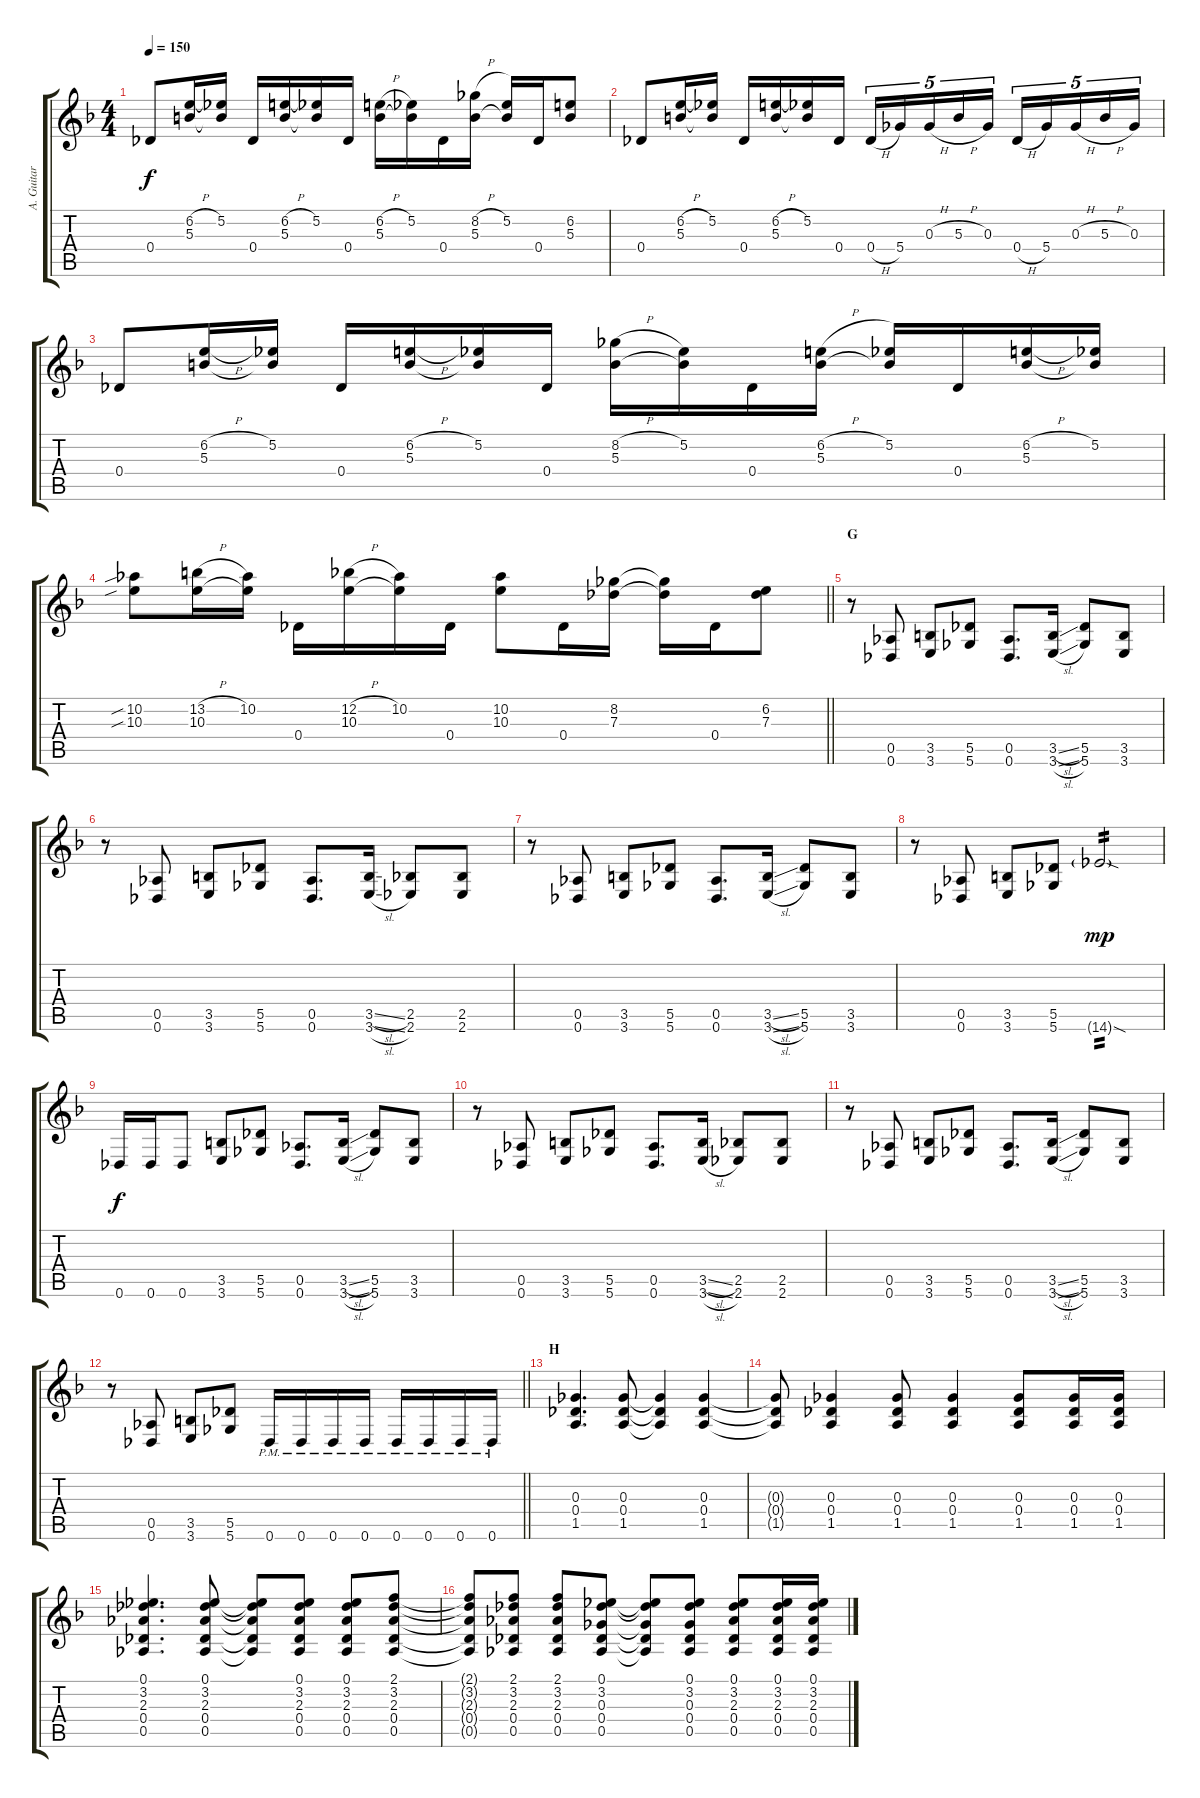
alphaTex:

\track ("A. Guitar" "A. Guitar") {instrument acousticguitarsteel}
\staff {score tabs}
\tuning (Eb4 Bb3 Gb3 Db3 Ab2 Db2) {hide}
\ts (4 4)
\tempo 150
\clef g2
\ks f
0.4.8{dy f} (6.2{h} 5.3).16 (5.2 5.3{t}).16 0.4.16 (6.2{h} 5.3).16 (5.2 5.3{t}).16 0.4.16 (6.2{h} 5.3).16 (5.2 5.3{t}).16 0.4.16 (8.2{h} 5.3).16 (5.2 5.3{t}).16 0.4.16 (6.2 5.3).8 |
0.4.8 (6.2{h} 5.3).16 (5.2 5.3{t}).16 0.4.16 (6.2{h} 5.3).16 (5.2 5.3{t}).16 0.4.16 0.4{h}.16{tu (5 4)} 5.4.16{tu (5 4)} 0.3{h}.16{tu (5 4)} 5.3{h}.16{tu (5 4)} 0.3.16{tu (5 4)} 0.4{h}.16{tu (5 4)} 5.4.16{tu (5 4)} 0.3{h}.16{tu (5 4)} 5.3{h}.16{tu (5 4)} 0.3.16{tu (5 4)} |
0.4.8 (6.2{h} 5.3).16 (5.2 5.3{t}).16 0.4.16 (6.2{h} 5.3).16 (5.2 5.3{t}).16 0.4.16 (8.2{h} 5.3).16 (5.2 5.3{t}).16 0.4.16 (6.2{h} 5.3).16 (5.2 5.3{t}).16 0.4.16 (6.2{h} 5.3).16 (5.2 5.3{t}).16 |
\barLineRight lightlight
(10.2{sib} 10.3{sib}).8 (13.2{h} 10.3).16 (10.2 10.3{t}).16 0.4.16 (12.2{h} 10.3).16 (10.2 10.3{t}).16 0.4.16 (10.2 10.3).8 0.4.16 (8.2 7.3).16 (8.2{t} 7.3{t}).16 0.4.16 (6.2 7.3).8 |
\section ("" "G")
r.8 (0.5 0.6).8 (3.5 3.6).8 (5.5 5.6).8 (0.5 0.6).8{d} (3.5{sl} 3.6{sl}).16 (5.5 5.6).8 (3.5 3.6).8 |
r.8 (0.5 0.6).8 (3.5 3.6).8 (5.5 5.6).8 (0.5 0.6).8{d} (3.5{sl} 3.6{sl}).16 (2.5 2.6).8 (2.5 2.6).8 |
r.8 (0.5 0.6).8 (3.5 3.6).8 (5.5 5.6).8 (0.5 0.6).8{d} (3.5{sl} 3.6{sl}).16 (5.5 5.6).8 (3.5 3.6).8 |
r.8 (0.5 0.6).8 (3.5 3.6).8 (5.5 5.6).8 14.6{sod g}.2{tp 2 dy mp} |
0.6.16{dy f} 0.6.16 0.6.8 (3.5 3.6).8 (5.5 5.6).8 (0.5 0.6).8{d} (3.5{sl} 3.6{sl}).16 (5.5 5.6).8 (3.5 3.6).8 |
r.8 (0.5 0.6).8 (3.5 3.6).8 (5.5 5.6).8 (0.5 0.6).8{d} (3.5{sl} 3.6{sl}).16 (2.5 2.6).8 (2.5 2.6).8 |
r.8 (0.5 0.6).8 (3.5 3.6).8 (5.5 5.6).8 (0.5 0.6).8{d} (3.5{sl} 3.6{sl}).16 (5.5 5.6).8 (3.5 3.6).8 |
\barLineRight lightlight
r.8 (0.5 0.6).8 (3.5 3.6).8 (5.5 5.6).8 0.6{pm}.16 0.6{pm}.16 0.6{pm}.16 0.6{pm}.16 0.6{pm}.16 0.6{pm}.16 0.6{pm}.16 0.6{pm}.16 |
\section ("" "H")
(0.3 0.4 1.5).4{d} (0.3 0.4 1.5).8 (0.3{t} 0.4{t} 1.5{t}).4 (0.3 0.4 1.5).4 |
(0.3{t} 0.4{t} 1.5{t}).8 (0.3 0.4 1.5).4 (0.3 0.4 1.5).8 (0.3 0.4 1.5).4 (0.3 0.4 1.5).8 (0.3 0.4 1.5).16 (0.3 0.4 1.5).16 |
(0.1 3.2 2.3 0.4 0.5).4{d} (0.1 3.2 2.3 0.4 0.5).8 (0.1{t} 3.2{t} 2.3{t} 0.4{t} 0.5{t}).8 (0.1 3.2 2.3 0.4 0.5).8 (0.1 3.2 2.3 0.4 0.5).8 (2.1 3.2 2.3 0.4 0.5).8 |
(2.1{t} 3.2{t} 2.3{t} 0.4{t} 0.5{t}).8 (2.1 3.2 2.3 0.4 0.5).8 (2.1 3.2 2.3 0.4 0.5).8 (0.1 3.2 0.3 0.4 0.5).8 (0.1{t} 3.2{t} 0.3{t} 0.4{t} 0.5{t}).8 (0.1 3.2 0.3 0.4 0.5).8 (0.1 3.2 2.3 0.4 0.5).8 (0.1 3.2 2.3 0.4 0.5).16 (0.1 3.2 2.3 0.4 0.5).16
